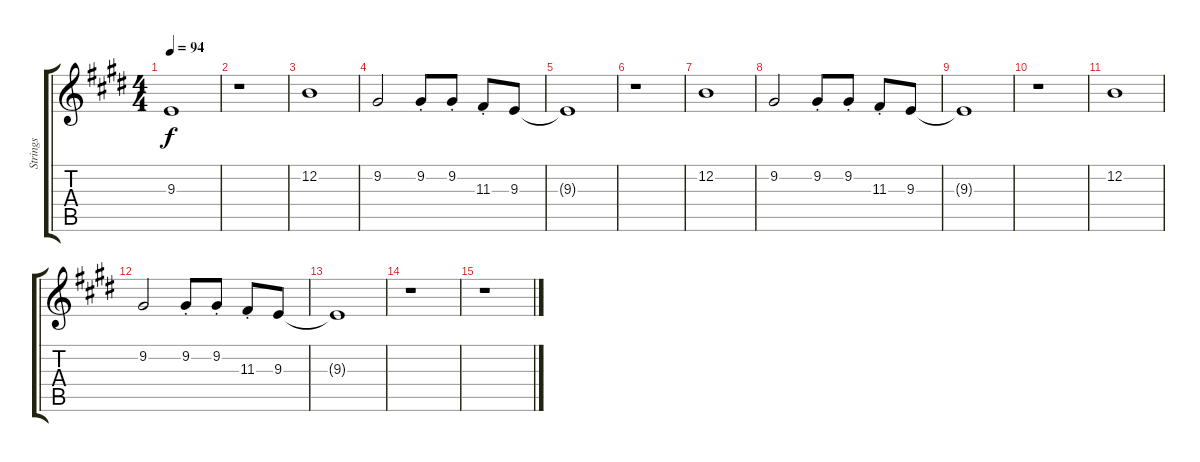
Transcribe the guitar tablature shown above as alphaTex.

\track ("Strings" "Strings") {instrument stringensemble1}
\staff {score tabs}
\tuning (E4 B3 G3 D3 A2 E2) {hide}
\ts (4 4)
\tempo 94
\clef g2
\ks c#minor
9.3{t}.1{dy f} |
r.1 |
\ks e
12.2.1 |
\ks c#minor
9.2.2 9.2{st}.8 9.2{st}.8 11.3{st}.8 9.3.8 |
9.3{t}.1 |
r.1 |
\ks e
12.2.1 |
\ks c#minor
9.2.2 9.2{st}.8 9.2{st}.8 11.3{st}.8 9.3.8 |
9.3{t}.1 |
r.1 |
\ks e
12.2.1 |
\ks c#minor
9.2.2 9.2{st}.8 9.2{st}.8 11.3{st}.8 9.3.8 |
9.3{t}.1 |
r.1 |
r.1
